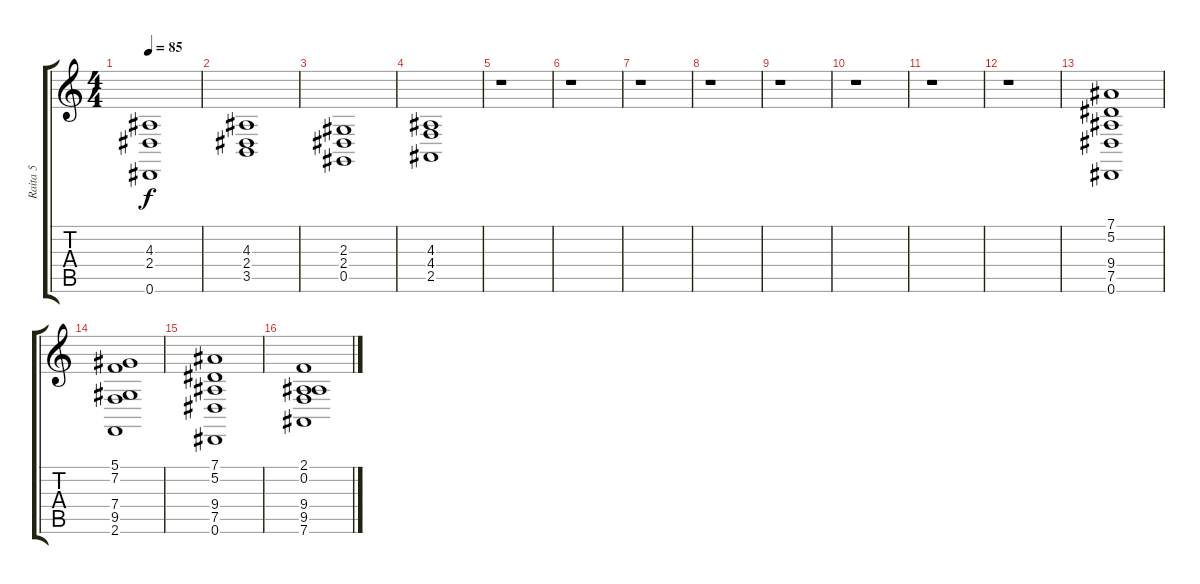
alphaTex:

\track ("Raita 5" "Raita 5") {instrument stringensemble1}
\staff {score tabs}
\tuning (Eb4 Bb3 Gb3 Db3 Ab2 Eb2) {hide}
\ts (4 4)
\tempo 85
\clef g2
\ks c
(4.3 2.4 0.6).1{dy f} |
(4.3 2.4 3.5).1 |
(2.3 2.4 0.5).1 |
(4.3 4.4 2.5).1 |
r.1 |
r.1 |
r.1 |
r.1 |
r.1 |
r.1 |
r.1 |
r.1 |
(7.1 5.2 9.4 7.5 0.6).1 |
(5.1 7.2 7.4 9.5 2.6).1 |
(7.1 5.2 9.4 7.5 0.6).1 |
(2.1 0.2 9.4 9.5 7.6).1
